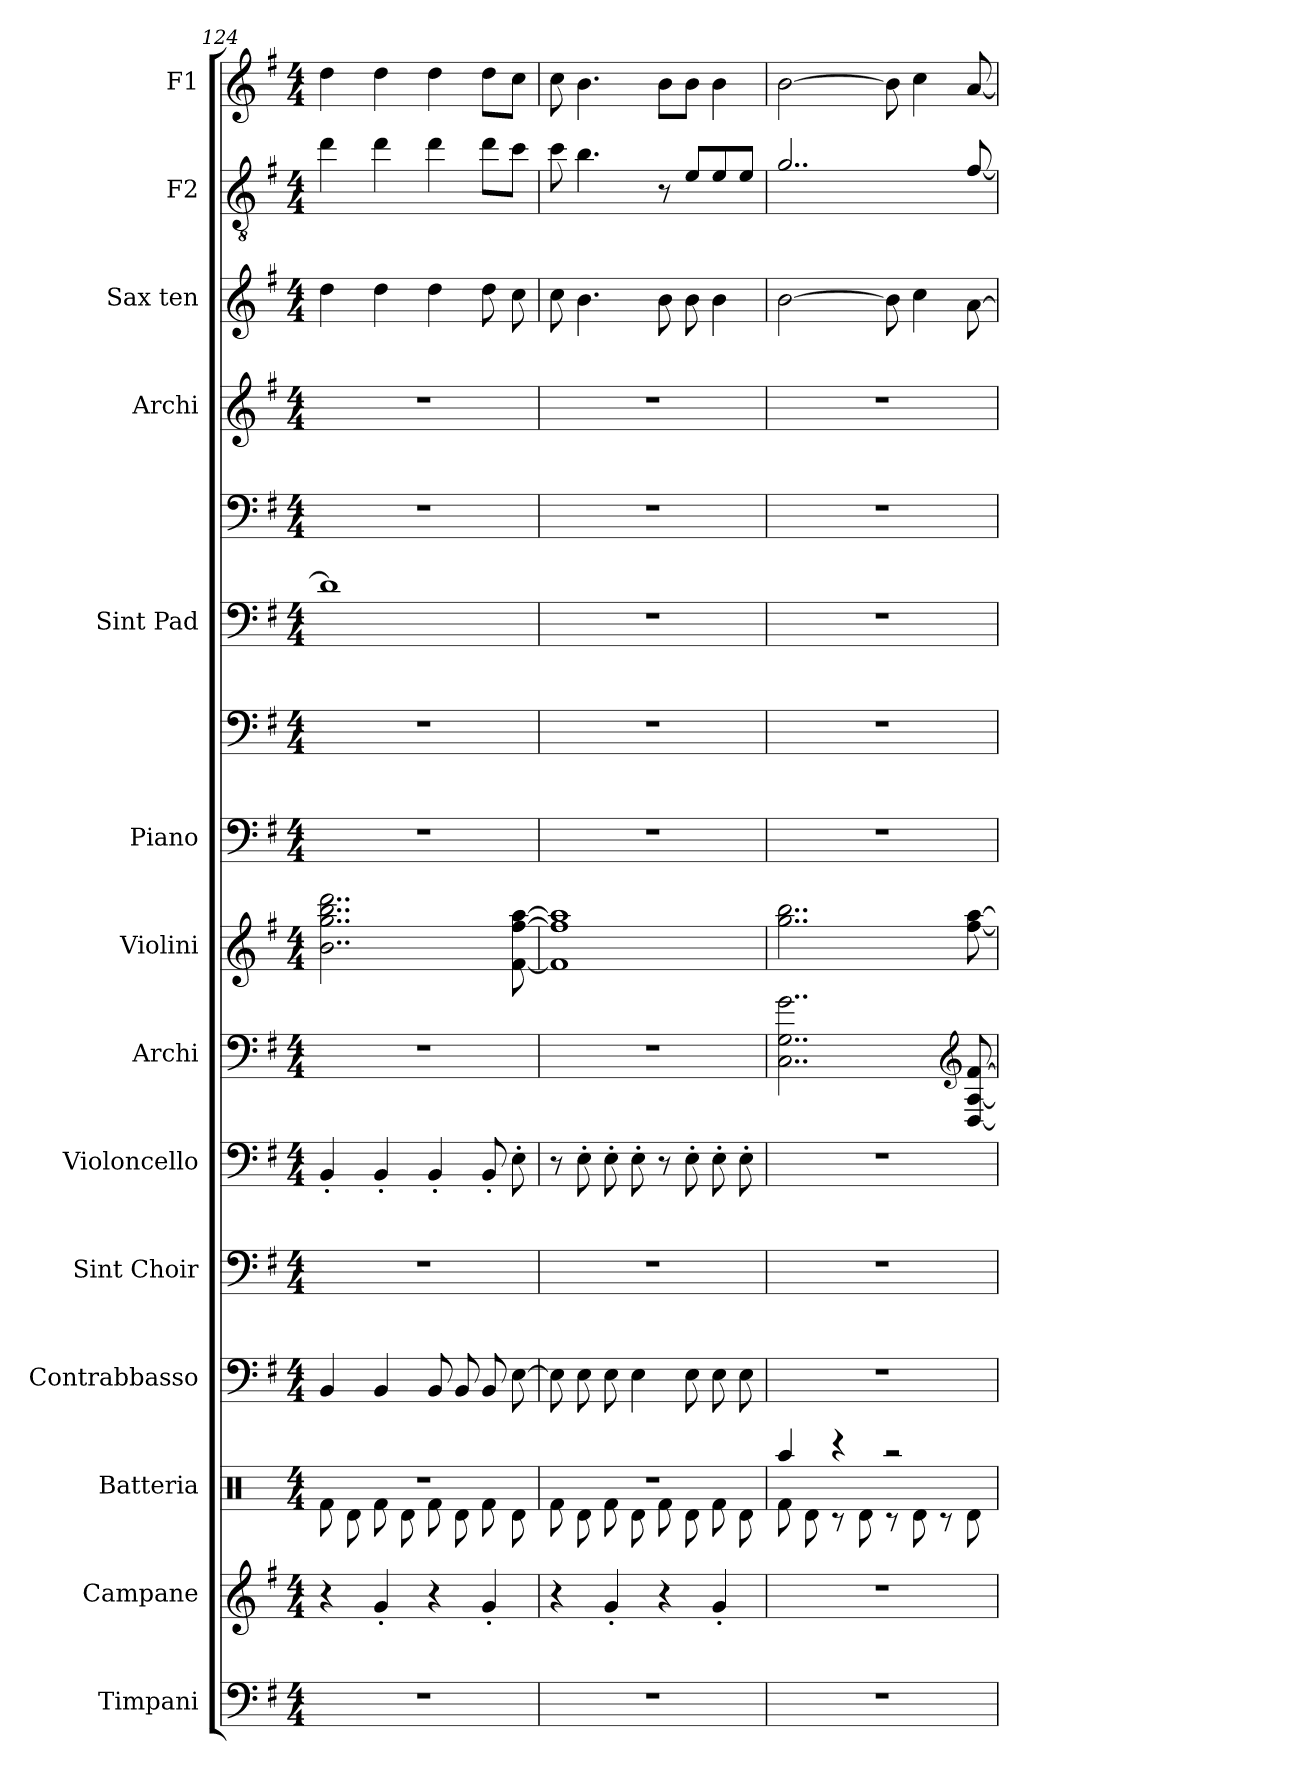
**kern	**kern	**kern	**kern	**kern	**kern	**kern	**kern	**kern	**kern	**kern	**kern	**kern	**kern	**kern	**kern
*part14	*part13	*part12	*part11	*part10	*part9	*part8	*part7	*part6	*part6	*part5	*part5	*part4	*part3	*part2	*part1
*staff16	*staff15	*staff14	*staff13	*staff12	*staff11	*staff10	*staff9	*staff8	*staff7	*staff6	*staff5	*staff4	*staff3	*staff2	*staff1
*I"Timpani	*I"Campane	*I"Batteria	*I"Contrabbasso	*I"Sint Choir	*I"Violoncello	*I"Archi	*I"Violini	*I"Piano	*	*I"Sint Pad	*	*I"Archi	*I"Sax ten	*I"F2	*I"F1
*I'Tmp	*I'Cmp	*I'Batt	*I'Cb	*I'Sint	*I'Vc	*I'Ar	*I'Vl.	*	*	*I'Sint	*	*I'Ar	*I'Sax.t	*I'F2	*I'F1
!!LO:LB:g=z
*clefF4	*clefG2	*clefX	*clefF4	*clefF4	*clefF4	*clefF4	*clefG2	*clefF4	*clefF4	*clefF4	*clefF4	*clefG2	*clefG2	*clefGv2	*clefG2
*	*	*	*ITrd7c12	*	*	*	*	*	*	*	*	*	*ITrd8c14	*ITrd8c14	*
*k[f#]	*k[f#]	*k[]	*k[f#]	*k[f#]	*k[f#]	*k[f#]	*k[f#]	*k[f#]	*k[f#]	*k[f#]	*k[f#]	*k[f#]	*k[f#]	*k[f#]	*k[f#]
*M4/4	*M4/4	*M4/4	*M4/4	*M4/4	*M4/4	*M4/4	*M4/4	*M4/4	*M4/4	*M4/4	*M4/4	*M4/4	*M4/4	*M4/4	*M4/4
=124	=124	=124	=124	=124	=124	=124	=124	=124	=124	=124	=124	=124	=124	=124	=124
*	*	*^	*	*	*	*	*	*	*	*	*	*	*	*	*
1r	4r	1r	8Rf\	4BBB/	1r	4BB'/	1r	2..b\ 2..gg\ 2..bb\ 2..ddd\	1r	1r	1d]	1r	1r	4d\	4d\	4dd\
.	.	.	8Rd\	.	.	.	.	.	.	.	.	.	.	.	.	.
.	4g'/	.	8Rf\	4BBB/	.	4BB'/	.	.	.	.	.	.	.	4d\	4d\	4dd\
.	.	.	8Rd\	.	.	.	.	.	.	.	.	.	.	.	.	.
.	4r	.	8Rf\	8BBB/	.	4BB'/	.	.	.	.	.	.	.	4d\	4d\	4dd\
.	.	.	8Rd\	8BBB/	.	.	.	.	.	.	.	.	.	.	.	.
.	4g'/	.	8Rf\	8BBB/	.	8BB'/	.	.	.	.	.	.	.	8d\	8d\L	8dd\L
.	.	.	8Rd\	[8EE\	.	8E'\	.	[8f#\ [8ff#\ [8aa\	.	.	.	.	.	8c\	8c\J	8cc\J
=125	=125	=125	=125	=125	=125	=125	=125	=125	=125	=125	=125	=125	=125	=125	=125	=125
1r	4r	1r	8Rf\	8EE\]	1r	8r	1r	1f#] 1ff#] 1aa]	1r	1r	1r	1r	1r	8c\	8c\	8cc\
.	.	.	8Rd\	8EE\	.	8E'\	.	.	.	.	.	.	.	4.B\	4.B\	4.b\
.	4g'/	.	8Rf\	8EE\	.	8E'\	.	.	.	.	.	.	.	.	.	.
.	.	.	8Rd\	4EE\	.	8E'\	.	.	.	.	.	.	.	.	.	.
.	4r	.	8Rf\	.	.	8r	.	.	.	.	.	.	.	8B\	8r	8b\L
.	.	.	8Rd\	8EE\	.	8E'\	.	.	.	.	.	.	.	8B\	8E/L	8b\J
.	4g'/	.	8Rf\	8EE\	.	8E'\	.	.	.	.	.	.	.	4B\	8E/	4b\
.	.	.	8Rd\	8EE\	.	8E'\	.	.	.	.	.	.	.	.	8E/J	.
=126	=126	=126	=126	=126	=126	=126	=126	=126	=126	=126	=126	=126	=126	=126	=126	=126
1r	1r	4Raa/	8Rf\	1r	1r	1r	2..C\ 2..G\ 2..g\	2..gg\ 2..bb\	1r	1r	1r	1r	1r	[2B\	2..G/	[2b\
.	.	.	8Rd\	.	.	.	.	.	.	.	.	.	.	.	.	.
.	.	4r	8r	.	.	.	.	.	.	.	.	.	.	.	.	.
.	.	.	8Rd\	.	.	.	.	.	.	.	.	.	.	.	.	.
.	.	2r	8r	.	.	.	.	.	.	.	.	.	.	8B\]	.	8b\]
.	.	.	8Rd\	.	.	.	.	.	.	.	.	.	.	4c\	.	4cc\
.	.	.	8r	.	.	.	.	.	.	.	.	.	.	.	.	.
*	*	*	*	*	*	*	*clefG2	*	*	*	*	*	*	*	*	*
.	.	.	8Rd\	.	.	.	[8D/ [8A/ [8f#/	[8ff#\ [8aa\	.	.	.	.	.	[8A\	[8F#/	[8a/
*	*	*v	*v	*	*	*	*	*	*	*	*	*	*	*	*	*
=	=	=	=	=	=	=	=	=	=	=	=	=	=	=	=
*-	*-	*-	*-	*-	*-	*-	*-	*-	*-	*-	*-	*-	*-	*-	*-
